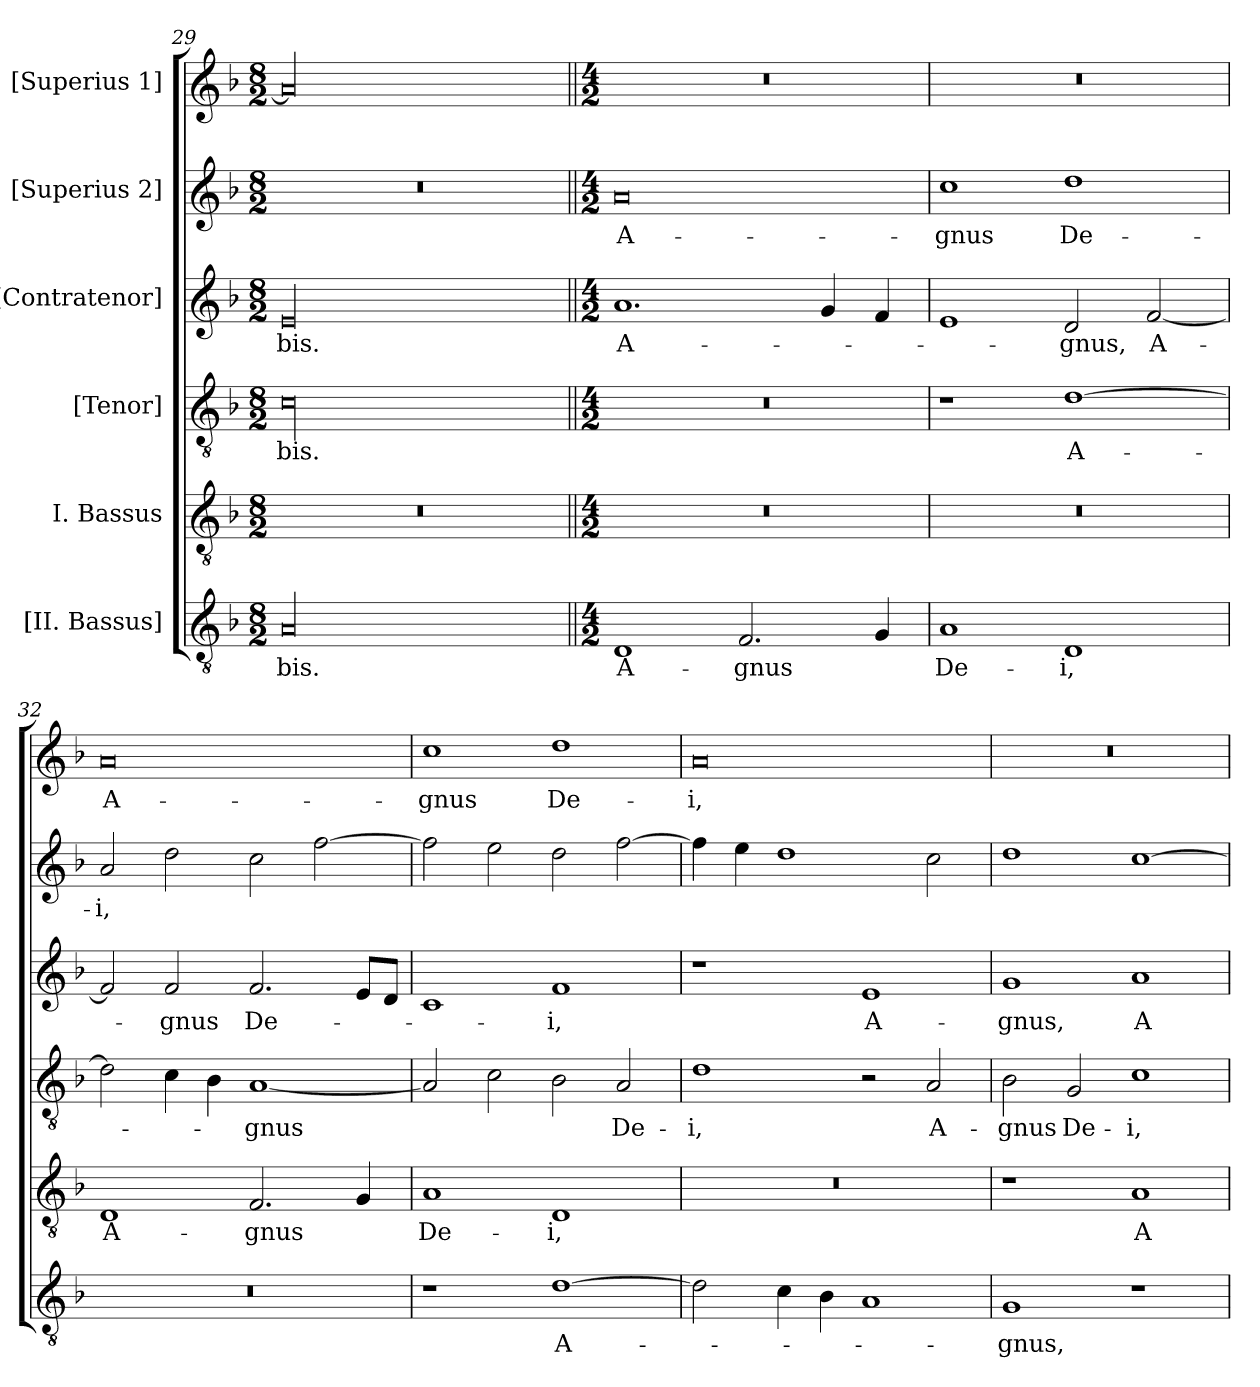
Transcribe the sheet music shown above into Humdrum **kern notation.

**kern	**text	**kern	**text	**kern	**text	**kern	**text	**kern	**text	**kern	**text
*part6	*part6	*part5	*part5	*part4	*part4	*part3	*part3	*part2	*part2	*part1	*part1
*staff6	*staff6	*staff5	*staff5	*staff4	*staff4	*staff3	*staff3	*staff2	*staff2	*staff1	*staff1
*I"[II. Bassus]	*	*I"I. Bassus	*	*I"[Tenor]	*	*I"[Contratenor]	*	*I"[Superius 2]	*	*I"[Superius 1]	*
*clefGv2	*	*clefGv2	*	*clefGv2	*	*clefG2	*	*clefG2	*	*clefG2	*
*k[b-]	*	*k[b-]	*	*k[b-]	*	*k[b-]	*	*k[b-]	*	*k[b-]	*
*M8/2	*	*M8/2	*	*M8/2	*	*M8/2	*	*M8/2	*	*M8/2	*
=29	=29	=29	=29	=29	=29	=29	=29	=29	=29	=29	=29
00A/	-bis.	00r	.	00c\	-bis.	00e/	-bis.	00r	.	00a/]	.
=30||	=30||	=30||	=30||	=30||	=30||	=30||	=30||	=30||	=30||	=30||	=30||
*M4/2	*	*M4/2	*	*M4/2	*	*M4/2	*	*M4/2	*	*M4/2	*
1D/	A-	0r	.	0r	.	1.a/	A-	0a/	A-	0r	.
2.F/	-gnus	.	.	.	.	.	.	.	.	.	.
.	.	.	.	.	.	4g/	.	.	.	.	.
4G/	.	.	.	.	.	4f/	.	.	.	.	.
=31	=31	=31	=31	=31	=31	=31	=31	=31	=31	=31	=31
1A/	De-	0r	.	1r	.	1e/	.	1cc\	-gnus	0r	.
1D/	-i,	.	.	[1d\	A-	2d/	-gnus,	1dd\	De-	.	.
.	.	.	.	.	.	[2f/	A-	.	.	.	.
=32	=32	=32	=32	=32	=32	=32	=32	=32	=32	=32	=32
0r	.	1D/	A-	2d\]	.	2f/]	.	2a/	-i,	0a/	A-
.	.	.	.	4c\	.	2f/	-gnus	2dd\	.	.	.
.	.	.	.	4B-\	.	.	.	.	.	.	.
.	.	2.F/	-gnus	[1A/	-gnus	2.f/	De-	2cc\	.	.	.
.	.	.	.	.	.	.	.	[2ff\	.	.	.
.	.	4G/	.	.	.	8e/L	.	.	.	.	.
.	.	.	.	.	.	8d/J	.	.	.	.	.
=33	=33	=33	=33	=33	=33	=33	=33	=33	=33	=33	=33
1r	.	1A/	De-	2A/]	.	1c/	.	2ff\]	.	1cc\	-gnus
.	.	.	.	2c\	.	.	.	2ee\	.	.	.
[1d\	A-	1D/	-i,	2B-\	.	1f/	-i,	2dd\	.	1dd\	De-
.	.	.	.	2A/	De-	.	.	[2ff\	.	.	.
=34	=34	=34	=34	=34	=34	=34	=34	=34	=34	=34	=34
2d\]	.	0r	.	1d\	-i,	1r	.	4ff\]	.	0a/	-i,
.	.	.	.	.	.	.	.	4ee\	.	.	.
4c\	.	.	.	.	.	.	.	1dd\	.	.	.
4B-\	.	.	.	.	.	.	.	.	.	.	.
1A/	.	.	.	2r	.	1e/	A-	.	.	.	.
.	.	.	.	2A/	A-	.	.	2cc\	.	.	.
=35	=35	=35	=35	=35	=35	=35	=35	=35	=35	=35	=35
1G/	-gnus,	1r	.	2B-\	-gnus	1g/	-gnus,	1dd\	.	0r	.
.	.	.	.	2G/	De-	.	.	.	.	.	.
1r	.	1A/	A-	1c\	-i,	1a/	A-	[1cc\	.	.	.
=	=	=	=	=	=	=	=	=	=	=	=
*-	*-	*-	*-	*-	*-	*-	*-	*-	*-	*-	*-
